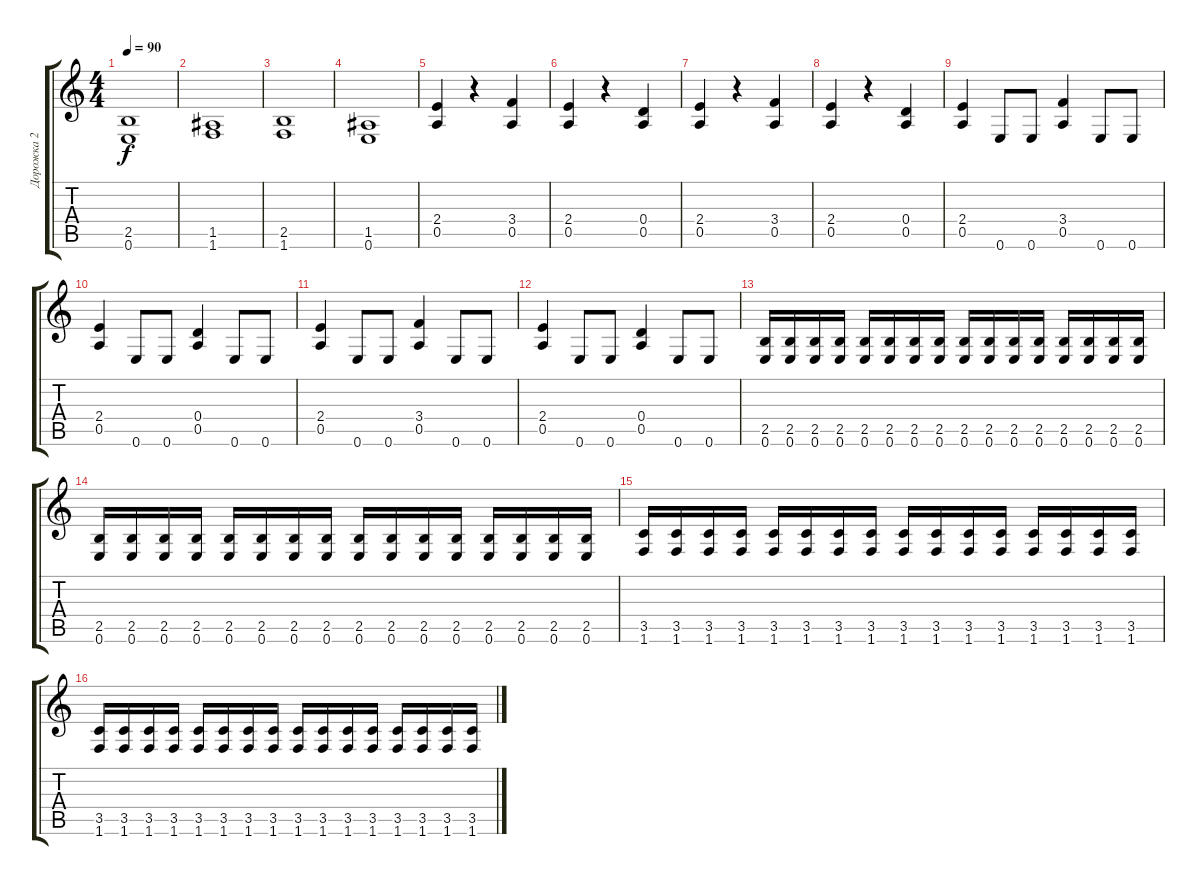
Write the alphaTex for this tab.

\track ("Дорожка 2" "Дорожка 2") {instrument distortionguitar}
\staff {score tabs}
\tuning (E4 B3 G3 D3 A2 E2) {hide}
\ts (4 4)
\tempo 90
\clef g2
\ks c
(2.5 0.6).1{dy f} |
(1.5 1.6).1 |
(2.5 1.6).1 |
(1.5 0.6).1 |
(2.4 0.5).4 r.4 (3.4 0.5).4 |
(2.4 0.5).4 r.4 (0.4 0.5).4 |
(2.4 0.5).4 r.4 (3.4 0.5).4 |
(2.4 0.5).4 r.4 (0.4 0.5).4 |
(2.4 0.5).4 0.6.8 0.6.8 (3.4 0.5).4 0.6.8 0.6.8 |
(2.4 0.5).4 0.6.8 0.6.8 (0.4 0.5).4 0.6.8 0.6.8 |
(2.4 0.5).4 0.6.8 0.6.8 (3.4 0.5).4 0.6.8 0.6.8 |
(2.4 0.5).4 0.6.8 0.6.8 (0.4 0.5).4 0.6.8 0.6.8 |
(2.5 0.6).16 (2.5 0.6).16 (2.5 0.6).16 (2.5 0.6).16 (2.5 0.6).16 (2.5 0.6).16 (2.5 0.6).16 (2.5 0.6).16 (2.5 0.6).16 (2.5 0.6).16 (2.5 0.6).16 (2.5 0.6).16 (2.5 0.6).16 (2.5 0.6).16 (2.5 0.6).16 (2.5 0.6).16 |
(2.5 0.6).16 (2.5 0.6).16 (2.5 0.6).16 (2.5 0.6).16 (2.5 0.6).16 (2.5 0.6).16 (2.5 0.6).16 (2.5 0.6).16 (2.5 0.6).16 (2.5 0.6).16 (2.5 0.6).16 (2.5 0.6).16 (2.5 0.6).16 (2.5 0.6).16 (2.5 0.6).16 (2.5 0.6).16 |
(3.5 1.6).16 (3.5 1.6).16 (3.5 1.6).16 (3.5 1.6).16 (3.5 1.6).16 (3.5 1.6).16 (3.5 1.6).16 (3.5 1.6).16 (3.5 1.6).16 (3.5 1.6).16 (3.5 1.6).16 (3.5 1.6).16 (3.5 1.6).16 (3.5 1.6).16 (3.5 1.6).16 (3.5 1.6).16 |
(3.5 1.6).16 (3.5 1.6).16 (3.5 1.6).16 (3.5 1.6).16 (3.5 1.6).16 (3.5 1.6).16 (3.5 1.6).16 (3.5 1.6).16 (3.5 1.6).16 (3.5 1.6).16 (3.5 1.6).16 (3.5 1.6).16 (3.5 1.6).16 (3.5 1.6).16 (3.5 1.6).16 (3.5 1.6).16
